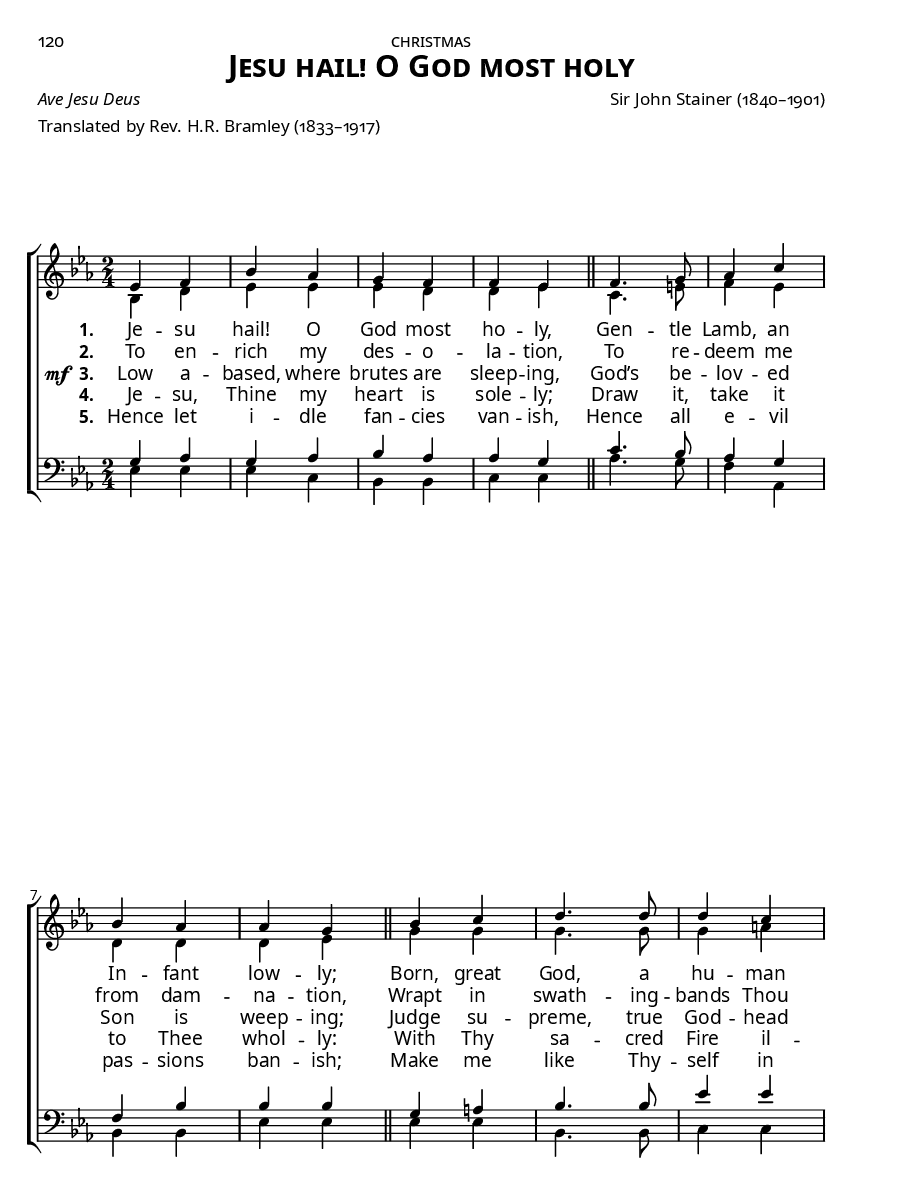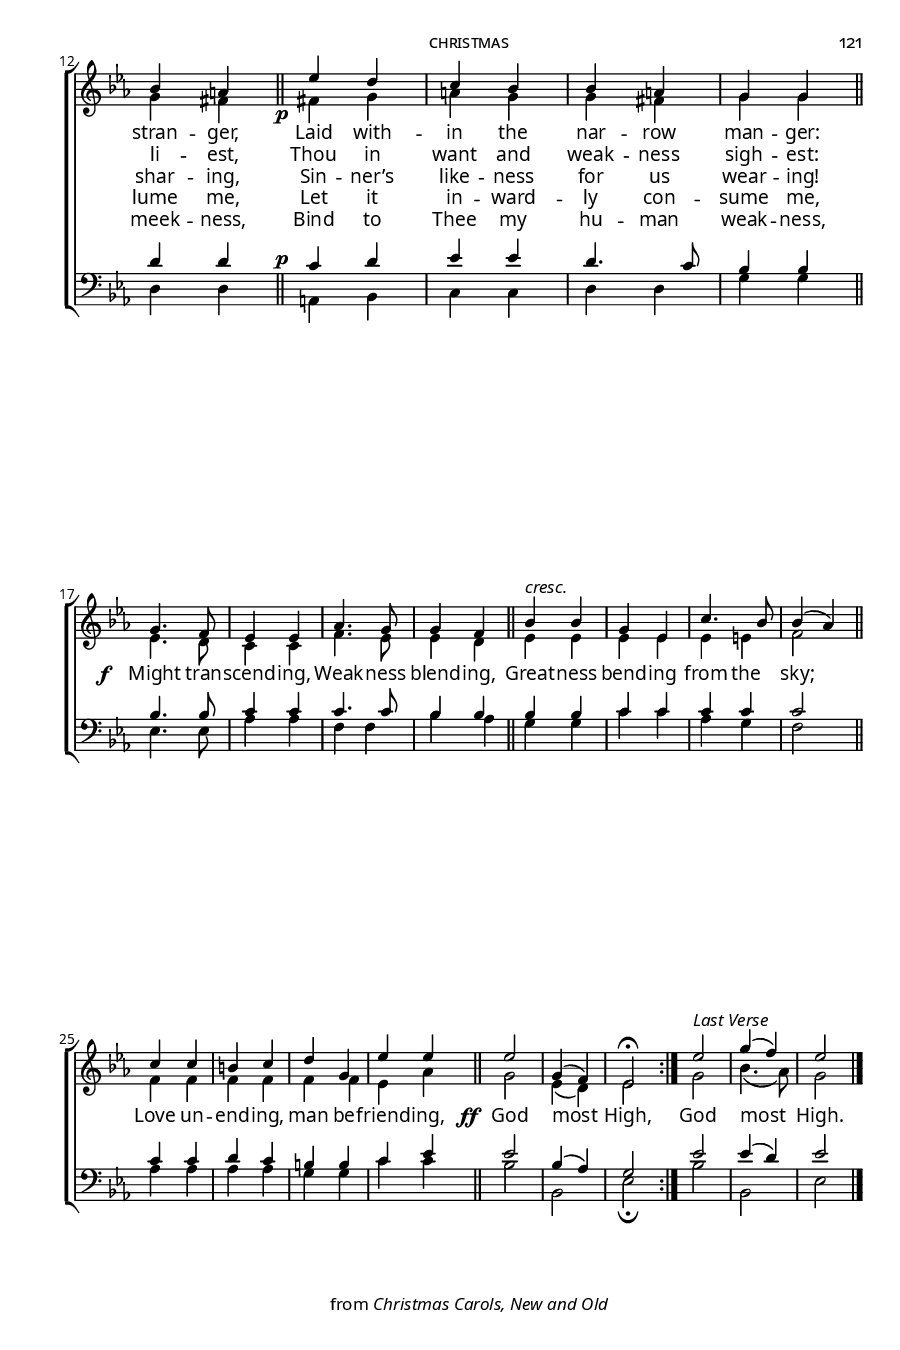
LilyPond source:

\version "2.14.2"
\include "util.ly"
\header {
  title = \markup{\override #'(font-name . "Garamond Premier Pro Semibold"){ \abs-fontsize #15 \smallCapsOldStyle"Jesu hail! O God most holy"}}
  poet = \markup\italic"Ave Jesu Deus"
  meter = \markup\oldStyleNum"Translated by Rev. H.R. Bramley (1833–1917)"
  composer = \markup\oldStyleNum"Sir John Stainer (1840–1901)"
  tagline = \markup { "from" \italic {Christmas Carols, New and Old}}
}
\paper {
  %print-all-headers = ##f
  paper-height = 9\in
  paper-width = 6\in
  indent = 0\in
  %system-system-spacing = #'((basic-distance . 10) (padding . 0))
  %system-system-spacing =
  %  #'((basic-distance . 0)
  %     (minimum-distance . 0)
  %     (padding . -0.35)
  %     (stretchability . 100))
  ragged-last-bottom = ##f
  ragged-bottom = ##f
  two-sided = ##t
  inner-margin = 0.5\in
  outer-margin = 0.25\in
  top-margin = 0.25\in
  bottom-margin = 0.25\in
  first-page-number = #120
  print-first-page-number = ##t
  headerLine = \markup{\override #'(font-name . "Garamond Premier Pro") \smallCapsOldStyle"christmas"}
  oddHeaderMarkup = \markup\fill-line{
     \override #'(font-name . "Garamond Premier Pro")\abs-fontsize #8.5
     \combine 
        \fill-line{"" \on-the-fly #print-page-number-check-first
        \oldStylePageNum""
        }
        \fill-line{\headerLine}
  }
  evenHeaderMarkup = \markup {
     \override #'(font-name . "Garamond Premier Pro")\abs-fontsize #8.5
     \combine
        \on-the-fly #print-page-number-check-first
        \oldStylePageNum""
        \fill-line{\headerLine}
  }
}
#(set-global-staff-size 15) \paper{ #(define fonts (make-pango-font-tree "GoudyOlSt BT" "Garamond Premier Pro" "Garamond Premier Pro" (/ 15 20))) }
global = {
  \key ees \major
  \time 2/4
  \override DynamicLineSpanner #'staff-padding = #0.0
  \override DynamicLineSpanner #'Y-extent = #'(1 . 1)
  \override DynamicText #'X-offset = #-4
}

sopMusic = \relative c' {
  ees4 f |
  bes aes |
  g f |
  f ees \bar "||"
  f4. g8 |
  aes4 c |
  
  bes aes |
  aes g \bar "||"
  bes c |
  d4. d8 |
  d4 c |
  bes a \bar "||"
  ees'_\p d |
  
  c bes |
  bes a |
  g g \bar "||" \break
  g4. f8 |
  ees4 ees |
  aes4. g8 |
  g4 f \bar "||"
  
  bes4^\markup\italic"cresc." bes |
  g ees |
  c'4. bes8 |
  bes4( aes) \bar "||"
  c4 c |
  b c |
  d g, |
  
  ees' ees \bar "||"
  ees2 |
  g,4( f) |
  ees2\fermata \bar ":|"
  ees'^\markup\italic{ "Last Verse"} |
  g4( f) |
  ees2 \bar "|."
}
sopWords = \lyricmode {
  
}

altoMusic = \relative c' {
  bes4 d |
  ees ees |
  ees d |
  d ees \bar "||"
  c4. e8 |
  f4 ees |
  
  d d |
  d ees \bar "||"
  g g |
  g4. g8 |
  g4 a |
  g fis \bar "||"
  fis! g |
  
  a g |
  g fis |
  g g \bar "||"
  ees4. d8 |
  c4 c |
  f4. ees8 |
  ees4 d |
  
  ees ees |
  ees ees |
  ees e |
  f2 \bar "||"
  f4 f |
  f f |
  f f |
  
  ees aes \bar "||"
  g2 |
  ees4( d) |
  ees2 |
  g2 |
  bes4.( aes8) |
  g2 \bar "|."
}
altoWords = {
  \dropLyricsV
  \lyricmode {
    \set stanza = #"1. "
    Je -- su hail! O God most ho -- ly,
    Gen -- tle Lamb, an In -- fant low -- ly;
    Born, great God, a hu -- man stran -- ger,
    Laid with -- in the nar -- row man -- ger:
  }
  \set stanza = \markup\dynamic"f  "
  \lyricmode{
    \set associatedVoice = "tenors"
    Might tran -- scend -- ing, Weak -- ness blend -- ing,
    Great -- ness bend -- ing from the sky;
    Love un -- end -- ing, man be -- friend -- ing,
  }
  \set stanza = \markup\dynamic"  ff "
  \lyricmode{
    God most High,
    God most High.
  }
}
altoWordsII = \lyricmode {
  \dropLyricsV
%\markup\italic
  \set stanza = #"2. "
  To en -- rich my des -- o -- la -- tion,
  To re -- deem me from dam -- na -- tion,
  Wrapt in swath -- ing -- bands Thou li -- est,
  Thou in want and weak -- ness sigh -- est:
}
altoWordsIII = {
  \dropLyricsV
  \set stanza = \markup{\dynamic"mf " "3. "}
  \lyricmode {
    Low a -- based, where brutes are sleep -- ing,
    God’s be -- lov -- ed Son is weep -- ing;
    Judge su -- preme, true God -- head shar -- ing,
    Sin -- ner’s like -- ness for us wear -- ing!
  }
}
altoWordsIV = \lyricmode {
  \dropLyricsV
  \set stanza = #"4. "
  Je -- su, Thine my heart is sole -- ly;
  Draw it, take it to Thee whol -- ly:
  With Thy sa -- cred Fire il -- lume me,
  Let it in -- ward -- ly con -- sume me,
}
altoWordsV = \lyricmode {
  \dropLyricsV
  \set stanza = #"5. "
  Hence let i -- dle fan -- cies van -- ish,
  Hence all e -- vil pas -- sions ban -- ish;
  Make me like Thy -- self in meek -- ness,
  Bind to Thee my hu -- man weak -- ness,
}
altoWordsVI = \lyricmode {
  \set stanza = #"6. "
  \set ignoreMelismata = ##t
}
tenorMusic = \relative c' {
  g4 aes |
  g aes |
  bes aes |
  aes g \bar "||"
  c4. bes8 |
  aes4 g |
  
  f bes |
  bes bes \bar "||"
  g a |
  bes4. bes8 |
  ees4 ees |
  d d \bar "||"
  c^\p d |
  
  ees4 ees |
  d4. c8 |
  bes4 bes \bar "||"
  bes4. bes8 |
  c4 c |
  c4. c8 |
  bes4 bes \bar "||"
  
  bes bes |
  c c |
  c c |
  c2 \bar "||"
  c4 c |
  d c |
  b b |
  
  c ees \bar "||"
  ees2 |
  bes4( aes) |
  g2 |
  
  ees' |
  ees4( d) |
  ees2 \bar "|."
  
}
tenorWords = \lyricmode {

}

bassMusic = \relative c {
  ees4 ees |
  ees c |
  bes bes |
  c c \bar "||"
  aes'4. g8 |
  f4 aes, |
  
  bes4 bes |
  ees ees \bar "||"
  ees ees |
  bes4. bes8 |
  c4 c |
  d d \bar "||"
  a bes |
  
  c c |
  d d |
  g g \bar "||"
  ees4. ees8 |
  aes4 aes |
  f f |
  bes aes \bar "||"
  
  g g |
  c c |
  aes g |
  f2 \bar "||"
  aes4 aes |
  aes aes |
  g g |
  
  c c \bar "||"
  bes2 |
  bes, |
  ees\fermata |
  bes' |
  bes, |
  ees \bar "|."
}
bassWords = \lyricmode {

}

pianoRH = \relative c' {
  
}
pianoLH = \relative c' {
  
}

\score {
  <<
   \new ChoirStaff <<
%    \new Lyrics = sopranos \with { \override VerticalAxisGroup #'nonstaff-relatedstaff-spacing = #'((basic-distance . 1)) }
    \new Staff = women <<
      \new Voice = "sopranos" { \voiceOne << \global \sopMusic >> }
      \new Voice = "altos" { \voiceTwo << \global \altoMusic >> }
    >>
   \new Staff = men <<
      \clef bass
      \new Voice = "tenors" { \voiceOne << \global \tenorMusic >> }
      \new Voice = "basses" { \voiceTwo << \global \bassMusic >> }
    >>
    \new Lyrics \with { alignAboveContext = #"women" \override VerticalAxisGroup #'nonstaff-relatedstaff-spacing = #'((basic-distance . 1))} \lyricsto "sopranos" \sopWords
     \new Lyrics = "altosVI"  \with { alignBelowContext = #"women" \override VerticalAxisGroup #'nonstaff-relatedstaff-spacing = #'((basic-distance . 1))} \lyricsto "altos" \altoWordsVI
    \new Lyrics = "altosV"  \with { alignBelowContext = #"women" \override VerticalAxisGroup #'nonstaff-relatedstaff-spacing = #'((basic-distance . 1))} \lyricsto "altos" \altoWordsV
    \new Lyrics = "altosIV"  \with { alignBelowContext = #"women" \override VerticalAxisGroup #'nonstaff-relatedstaff-spacing = #'((basic-distance . 1))} \lyricsto "altos" \altoWordsIV
    \new Lyrics = "altosIII"  \with { alignBelowContext = #"women" \override VerticalAxisGroup #'nonstaff-relatedstaff-spacing = #'((basic-distance . 1))} \lyricsto "altos" \altoWordsIII
    \new Lyrics = "altosII"  \with { alignBelowContext = #"women" \override VerticalAxisGroup #'nonstaff-relatedstaff-spacing = #'((basic-distance . 1))} \lyricsto "altos" \altoWordsII
    \new Lyrics = "altos"  \with { alignBelowContext = #"women" \override VerticalAxisGroup #'nonstaff-relatedstaff-spacing = #'((basic-distance . 1)) } \lyricsto "altos" \altoWords
    \new Lyrics \with { alignAboveContext = #"men" \override VerticalAxisGroup #'nonstaff-relatedstaff-spacing = #'((basic-distance . 1)) } \lyricsto "tenors" \tenorWords
    \new Lyrics \with { alignBelowContext = #"men" \override VerticalAxisGroup #'nonstaff-relatedstaff-spacing = #'((basic-distance . 1)) } \lyricsto "basses" \bassWords
  >>
%    \new PianoStaff << \new Staff { \new Voice { \pianoRH } } \new Staff { \clef "bass" \pianoLH } >>
  >>
  \layout {
    \context {
      \Score
      %\override SpacingSpanner #'base-shortest-duration = #(ly:make-moment 1 8)
      %\override SpacingSpanner #'common-shortest-duration = #(ly:make-moment 1 4)
    }
    \context {
      % Remove all empty staves
      % \Staff \RemoveEmptyStaves \override VerticalAxisGroup #'remove-first = ##t
    }
  }
  \midi {
    \tempo 4 = 90
    \set Staff.midiInstrument = "flute"
  
    \context {
      \Voice
      \remove "Dynamic_performer"
    }
  }
}
